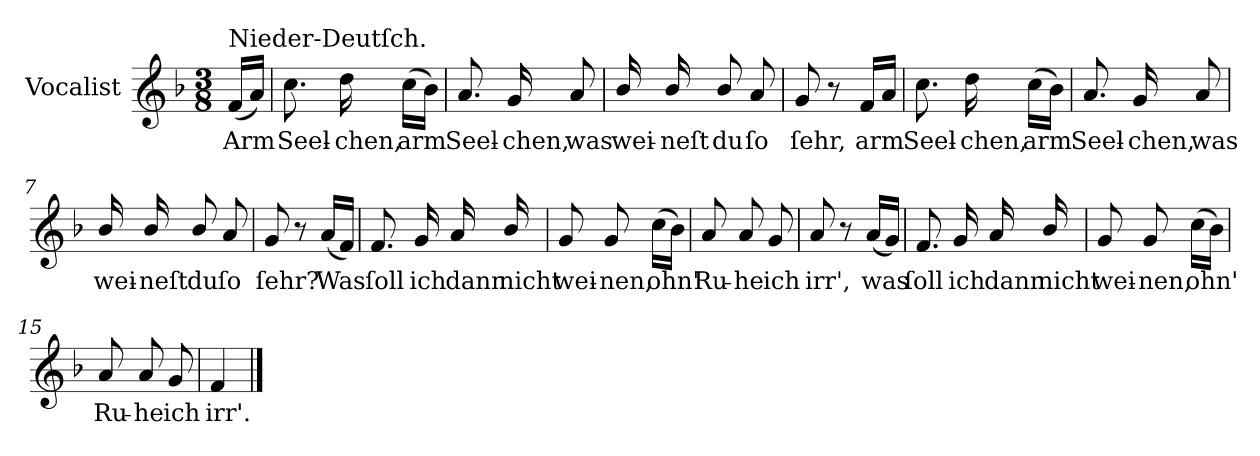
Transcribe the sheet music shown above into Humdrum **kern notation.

**kern	**text
*part1	*part1
*staff1	*staff1
*I"Vocalist	*
*k[b-]	*
*F:	*
*M3/8	*
=	=
!LO:TX:a:t=Nieder-Deutſch.	!
(16fLL	Arm
16aJJ)	.
=1	=1
8.cc	Seel-
16dd	-chen,
(16ccLL	arm
16b-JJ)	.
=2	=2
8.a	Seel-
16g	-chen,
8a	was
=3	=3
16b-/	wei-
16b-/	-neſt
8b-/	du
8a	ſo
=4	=4
8g	ſehr,
8r	.
16fLL	arm
16aJJ	.
=5	=5
8.cc	Seel-
16dd	-chen,
(16ccLL	arm
16b-JJ)	.
=6	=6
8.a	Seel-
16g	-chen,
8a	was
=7	=7
16b-/	wei-
16b-/	-neſt
8b-/	du
8a	ſo
=8	=8
8g	ſehr?
8r	.
(16aLL	Was
16fJJ)	.
=9	=9
8.f	ſoll
16g	ich
16a	dann
16b-/	nicht
=10	=10
8g	wei-
8g	-nen,
(16ccLL	ohn'
16b-JJ)	.
=11	=11
8a	Ru-
8a	-he
8g	ich
=12	=12
8a	irr',
8r	.
(16aLL	was
16gJJ)	.
=13	=13
8.f	ſoll
16g	ich
16a	dann
16b-/	nicht
=14	=14
8g	wei-
8g	-nen,
(16ccLL	ohn'
16b-JJ)	.
=15	=15
8a	Ru-
8a	-he
8g	ich
=16	=16
4f	irr'.
==	==
*-	*-
